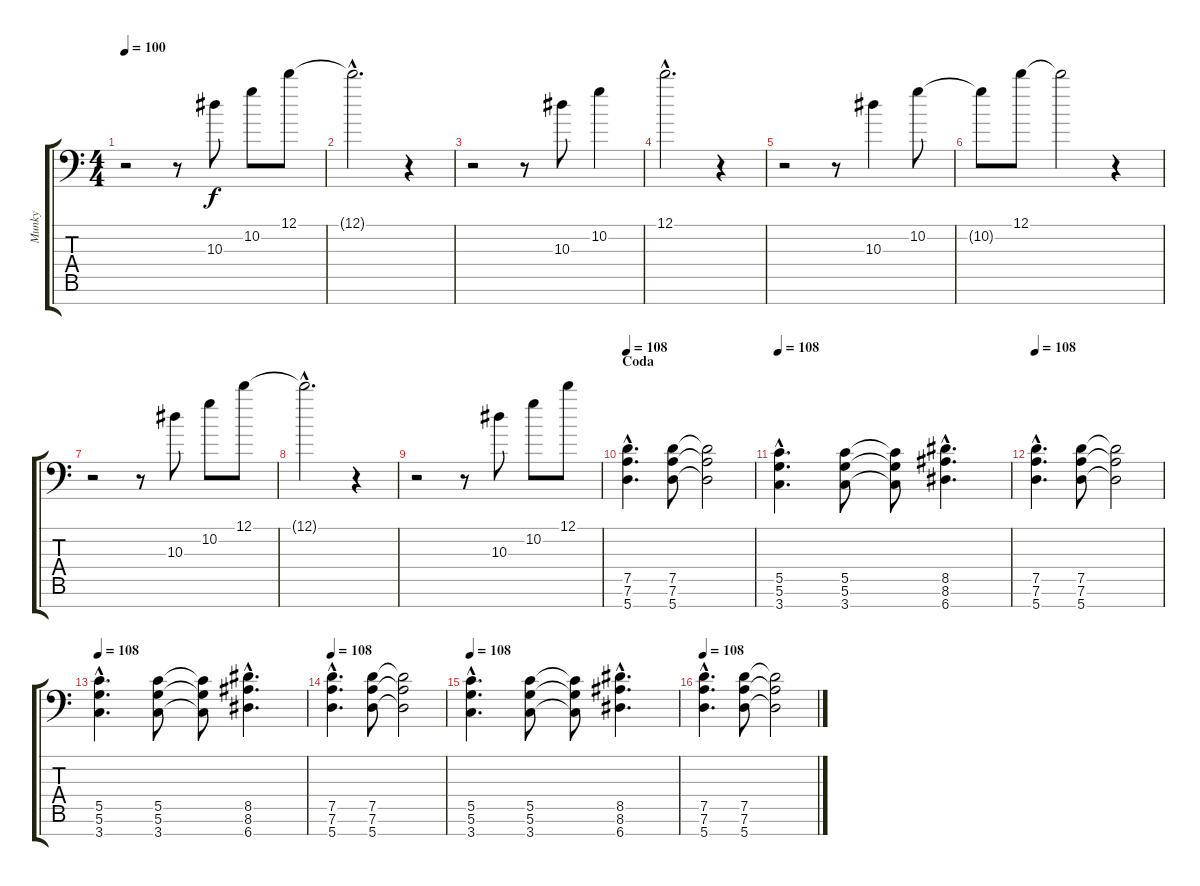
\track ("Munky" "Munky") {instrument distortionguitar}
\staff {score tabs}
\tuning (D4 A3 F3 C3 G2 D2 A1) {hide}
\ts (4 4)
\tempo 100
\clef f4
\ks c
r.2{dy f} r.8 10.3.8 10.2.8 12.1.8 |
12.1{hac t}.2{d} r.4 |
r.2 r.8 10.3.8 10.2.4 |
12.1{hac}.2{d} r.4 |
r.2 r.8 10.3.4 10.2.8 |
10.2{t}.8 12.1.8 12.1{t}.2 r.4 |
r.2 r.8 10.3.8 10.2.8 12.1.8 |
12.1{hac t}.2{d} r.4 |
r.2 r.8 10.3.8 10.2.8 12.1.8 |
\section ("" "Coda")
\tempo 108
(7.5{hac} 7.6{hac} 5.7{hac}).4{d volume 12 balance 8} (7.5 7.6 5.7).8 (7.5{t} 7.6{t} 5.7{t}).2 |
\tempo 108
(5.5{hac} 5.6{hac} 3.7{hac}).4{d} (5.5 5.6 3.7).8 (5.5{t} 5.6{t} 3.7{t}).8 (8.5{hac} 8.6{hac} 6.7{hac}).4{d} |
\tempo 108
(7.5{hac} 7.6{hac} 5.7{hac}).4{d} (7.5 7.6 5.7).8 (7.5{t} 7.6{t} 5.7{t}).2 |
\tempo 108
(5.5{hac} 5.6{hac} 3.7{hac}).4{d} (5.5 5.6 3.7).8 (5.5{t} 5.6{t} 3.7{t}).8 (8.5{hac} 8.6{hac} 6.7{hac}).4{d} |
\tempo 108
(7.5{hac} 7.6{hac} 5.7{hac}).4{d} (7.5 7.6 5.7).8 (7.5{t} 7.6{t} 5.7{t}).2 |
\tempo 108
(5.5{hac} 5.6{hac} 3.7{hac}).4{d} (5.5 5.6 3.7).8 (5.5{t} 5.6{t} 3.7{t}).8 (8.5{hac} 8.6{hac} 6.7{hac}).4{d} |
\tempo 108
(7.5{hac} 7.6{hac} 5.7{hac}).4{d} (7.5 7.6 5.7).8 (7.5{t} 7.6{t} 5.7{t}).2
